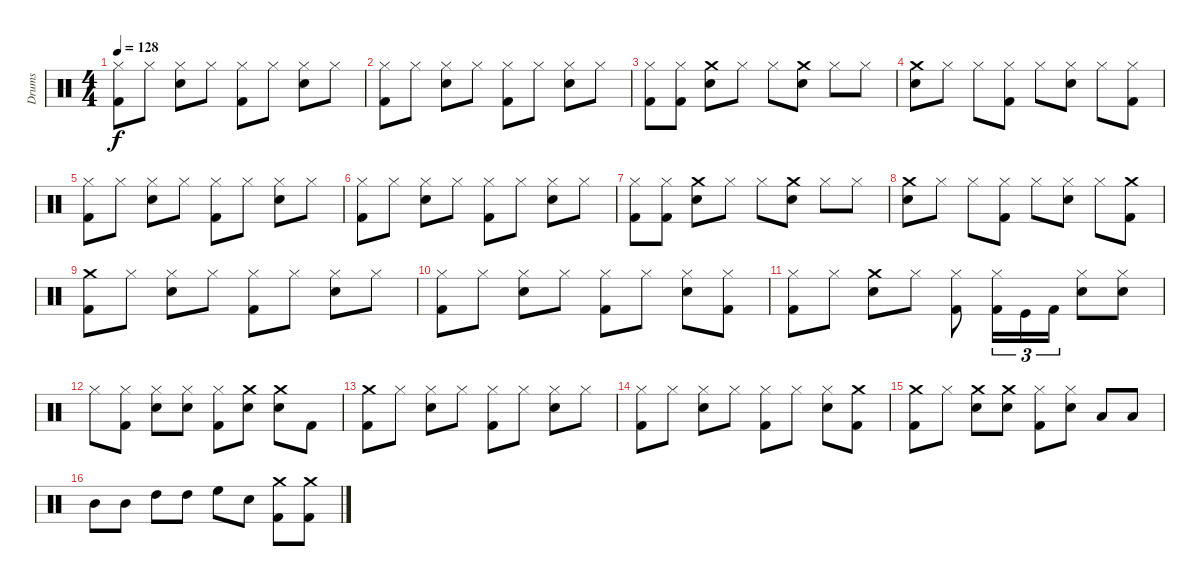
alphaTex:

\track ("Drums" "Drums") {instrument percussion}
\staff {score}
\articulation defaults
\ts (4 4)
\tempo 128
\clef neutral
\ks c
("Hi-Hat (closed)" "Kick (hit) 2").8{dy f} "Hi-Hat (closed)".8 ("Snare (hit) 2" "Hi-Hat (closed)").8 "Hi-Hat (closed)".8 ("Hi-Hat (closed)" "Kick (hit) 2").8 "Hi-Hat (closed)".8 ("Snare (hit) 2" "Hi-Hat (closed)").8 "Hi-Hat (closed)".8 |
("Hi-Hat (closed)" "Kick (hit) 2").8 "Hi-Hat (closed)".8 ("Snare (hit) 2" "Hi-Hat (closed)").8 "Hi-Hat (closed)".8 ("Hi-Hat (closed)" "Kick (hit) 2").8 "Hi-Hat (closed)".8 ("Snare (hit) 2" "Hi-Hat (closed)").8 "Hi-Hat (closed)".8 |
("Hi-Hat (closed)" "Kick (hit) 2").8 ("Hi-Hat (closed)" "Kick (hit) 2").8 ("Crash medium (hit)" "Snare (hit) 2").8 "Hi-Hat (closed)".8 "Hi-Hat (closed)".8 ("Crash medium (hit)" "Snare (hit) 2").8 "Hi-Hat (closed)".8 "Hi-Hat (closed)".8 |
("Crash medium (hit)" "Snare (hit) 2").8 "Hi-Hat (closed)".8 "Hi-Hat (closed)".8 ("Kick (hit) 2" "Hi-Hat (closed)").8 "Hi-Hat (closed)".8 ("Snare (hit) 2" "Hi-Hat (closed)").8 "Hi-Hat (closed)".8 ("Hi-Hat (closed)" "Kick (hit) 2").8 |
("Hi-Hat (closed)" "Kick (hit) 2").8 "Hi-Hat (closed)".8 ("Snare (hit) 2" "Hi-Hat (closed)").8 "Hi-Hat (closed)".8 ("Hi-Hat (closed)" "Kick (hit) 2").8 "Hi-Hat (closed)".8 ("Snare (hit) 2" "Hi-Hat (closed)").8 "Hi-Hat (closed)".8 |
("Hi-Hat (closed)" "Kick (hit) 2").8 "Hi-Hat (closed)".8 ("Snare (hit) 2" "Hi-Hat (closed)").8 "Hi-Hat (closed)".8 ("Hi-Hat (closed)" "Kick (hit) 2").8 "Hi-Hat (closed)".8 ("Snare (hit) 2" "Hi-Hat (closed)").8 "Hi-Hat (closed)".8 |
("Hi-Hat (closed)" "Kick (hit) 2").8 ("Hi-Hat (closed)" "Kick (hit) 2").8 ("Crash medium (hit)" "Snare (hit) 2").8 "Hi-Hat (closed)".8 "Hi-Hat (closed)".8 ("Crash medium (hit)" "Snare (hit) 2").8 "Hi-Hat (closed)".8 "Hi-Hat (closed)".8 |
("Crash medium (hit)" "Snare (hit) 2").8 "Hi-Hat (closed)".8 "Hi-Hat (closed)".8 ("Kick (hit) 2" "Hi-Hat (closed)").8 "Hi-Hat (closed)".8 ("Snare (hit) 2" "Hi-Hat (closed)").8 "Hi-Hat (closed)".8 ("Crash medium (hit)" "Kick (hit) 2").8 |
("Crash medium (hit)" "Kick (hit) 2").8 "Hi-Hat (closed)".8 ("Snare (hit) 2" "Hi-Hat (closed)").8 "Hi-Hat (closed)".8 ("Hi-Hat (closed)" "Kick (hit) 2").8 "Hi-Hat (closed)".8 ("Snare (hit) 2" "Hi-Hat (closed)").8 "Hi-Hat (closed)".8 |
("Hi-Hat (closed)" "Kick (hit) 2").8 "Hi-Hat (closed)".8 ("Snare (hit) 2" "Hi-Hat (closed)").8 "Hi-Hat (closed)".8 ("Hi-Hat (closed)" "Kick (hit) 2").8 "Hi-Hat (closed)".8 ("Snare (hit) 2" "Hi-Hat (closed)").8 ("Hi-Hat (closed)" "Kick (hit) 2").8 |
("Kick (hit) 2" "Hi-Hat (closed)").8 "Hi-Hat (closed)".8 ("Crash medium (hit)" "Snare (hit) 2").8 "Hi-Hat (closed)".8 ("Kick (hit) 2" "Hi-Hat (closed)").8 ("Kick (hit) 2" "Hi-Hat (closed)").16{tu (3 2)} "Kick (hit)".16{tu (3 2)} "Kick (hit) 2".16{tu (3 2)} ("Snare (hit) 2" "Hi-Hat (closed)").8 ("Snare (hit) 2" "Hi-Hat (closed)").8 |
"Hi-Hat (closed)".8 ("Kick (hit) 2" "Hi-Hat (closed)").8 ("Snare (hit) 2" "Hi-Hat (closed)").8 ("Hi-Hat (closed)" "Snare (hit) 2").8 ("Kick (hit) 2" "Hi-Hat (closed)").8 ("Crash medium (hit)" "Snare (hit) 2").8 ("Snare (hit) 2" "Crash medium (hit)").8 "Kick (hit) 2".8 |
("Crash medium (hit)" "Kick (hit) 2").8 "Hi-Hat (closed)".8 ("Snare (hit) 2" "Hi-Hat (closed)").8 "Hi-Hat (closed)".8 ("Hi-Hat (closed)" "Kick (hit) 2").8 "Hi-Hat (closed)".8 ("Snare (hit) 2" "Hi-Hat (closed)").8 "Hi-Hat (closed)".8 |
("Hi-Hat (closed)" "Kick (hit) 2").8 "Hi-Hat (closed)".8 ("Snare (hit) 2" "Hi-Hat (closed)").8 "Hi-Hat (closed)".8 ("Hi-Hat (closed)" "Kick (hit) 2").8 "Hi-Hat (closed)".8 ("Snare (hit) 2" "Hi-Hat (closed)").8 ("Crash medium (hit)" "Kick (hit) 2").8 |
("Crash medium (hit)" "Kick (hit) 2").8 "Hi-Hat (closed)".8 ("Crash medium (hit)" "Snare (hit) 2").8 ("Crash medium (hit)" "Snare (hit) 2").8 ("Hi-Hat (closed)" "Kick (hit) 2").8 ("Snare (hit) 2" "Hi-Hat (closed)").8 "Low Tom (hit)".8 "Low Tom (hit)".8 |
"Mid Tom (hit)".8 "Mid Tom (hit)".8 "High Tom (hit)".8 "High Tom (hit)".8 "High Floor Tom (hit)".8 "Snare (hit) 2".8 ("Crash medium (hit)" "Kick (hit) 2").8 ("Crash medium (hit)" "Kick (hit) 2").8
